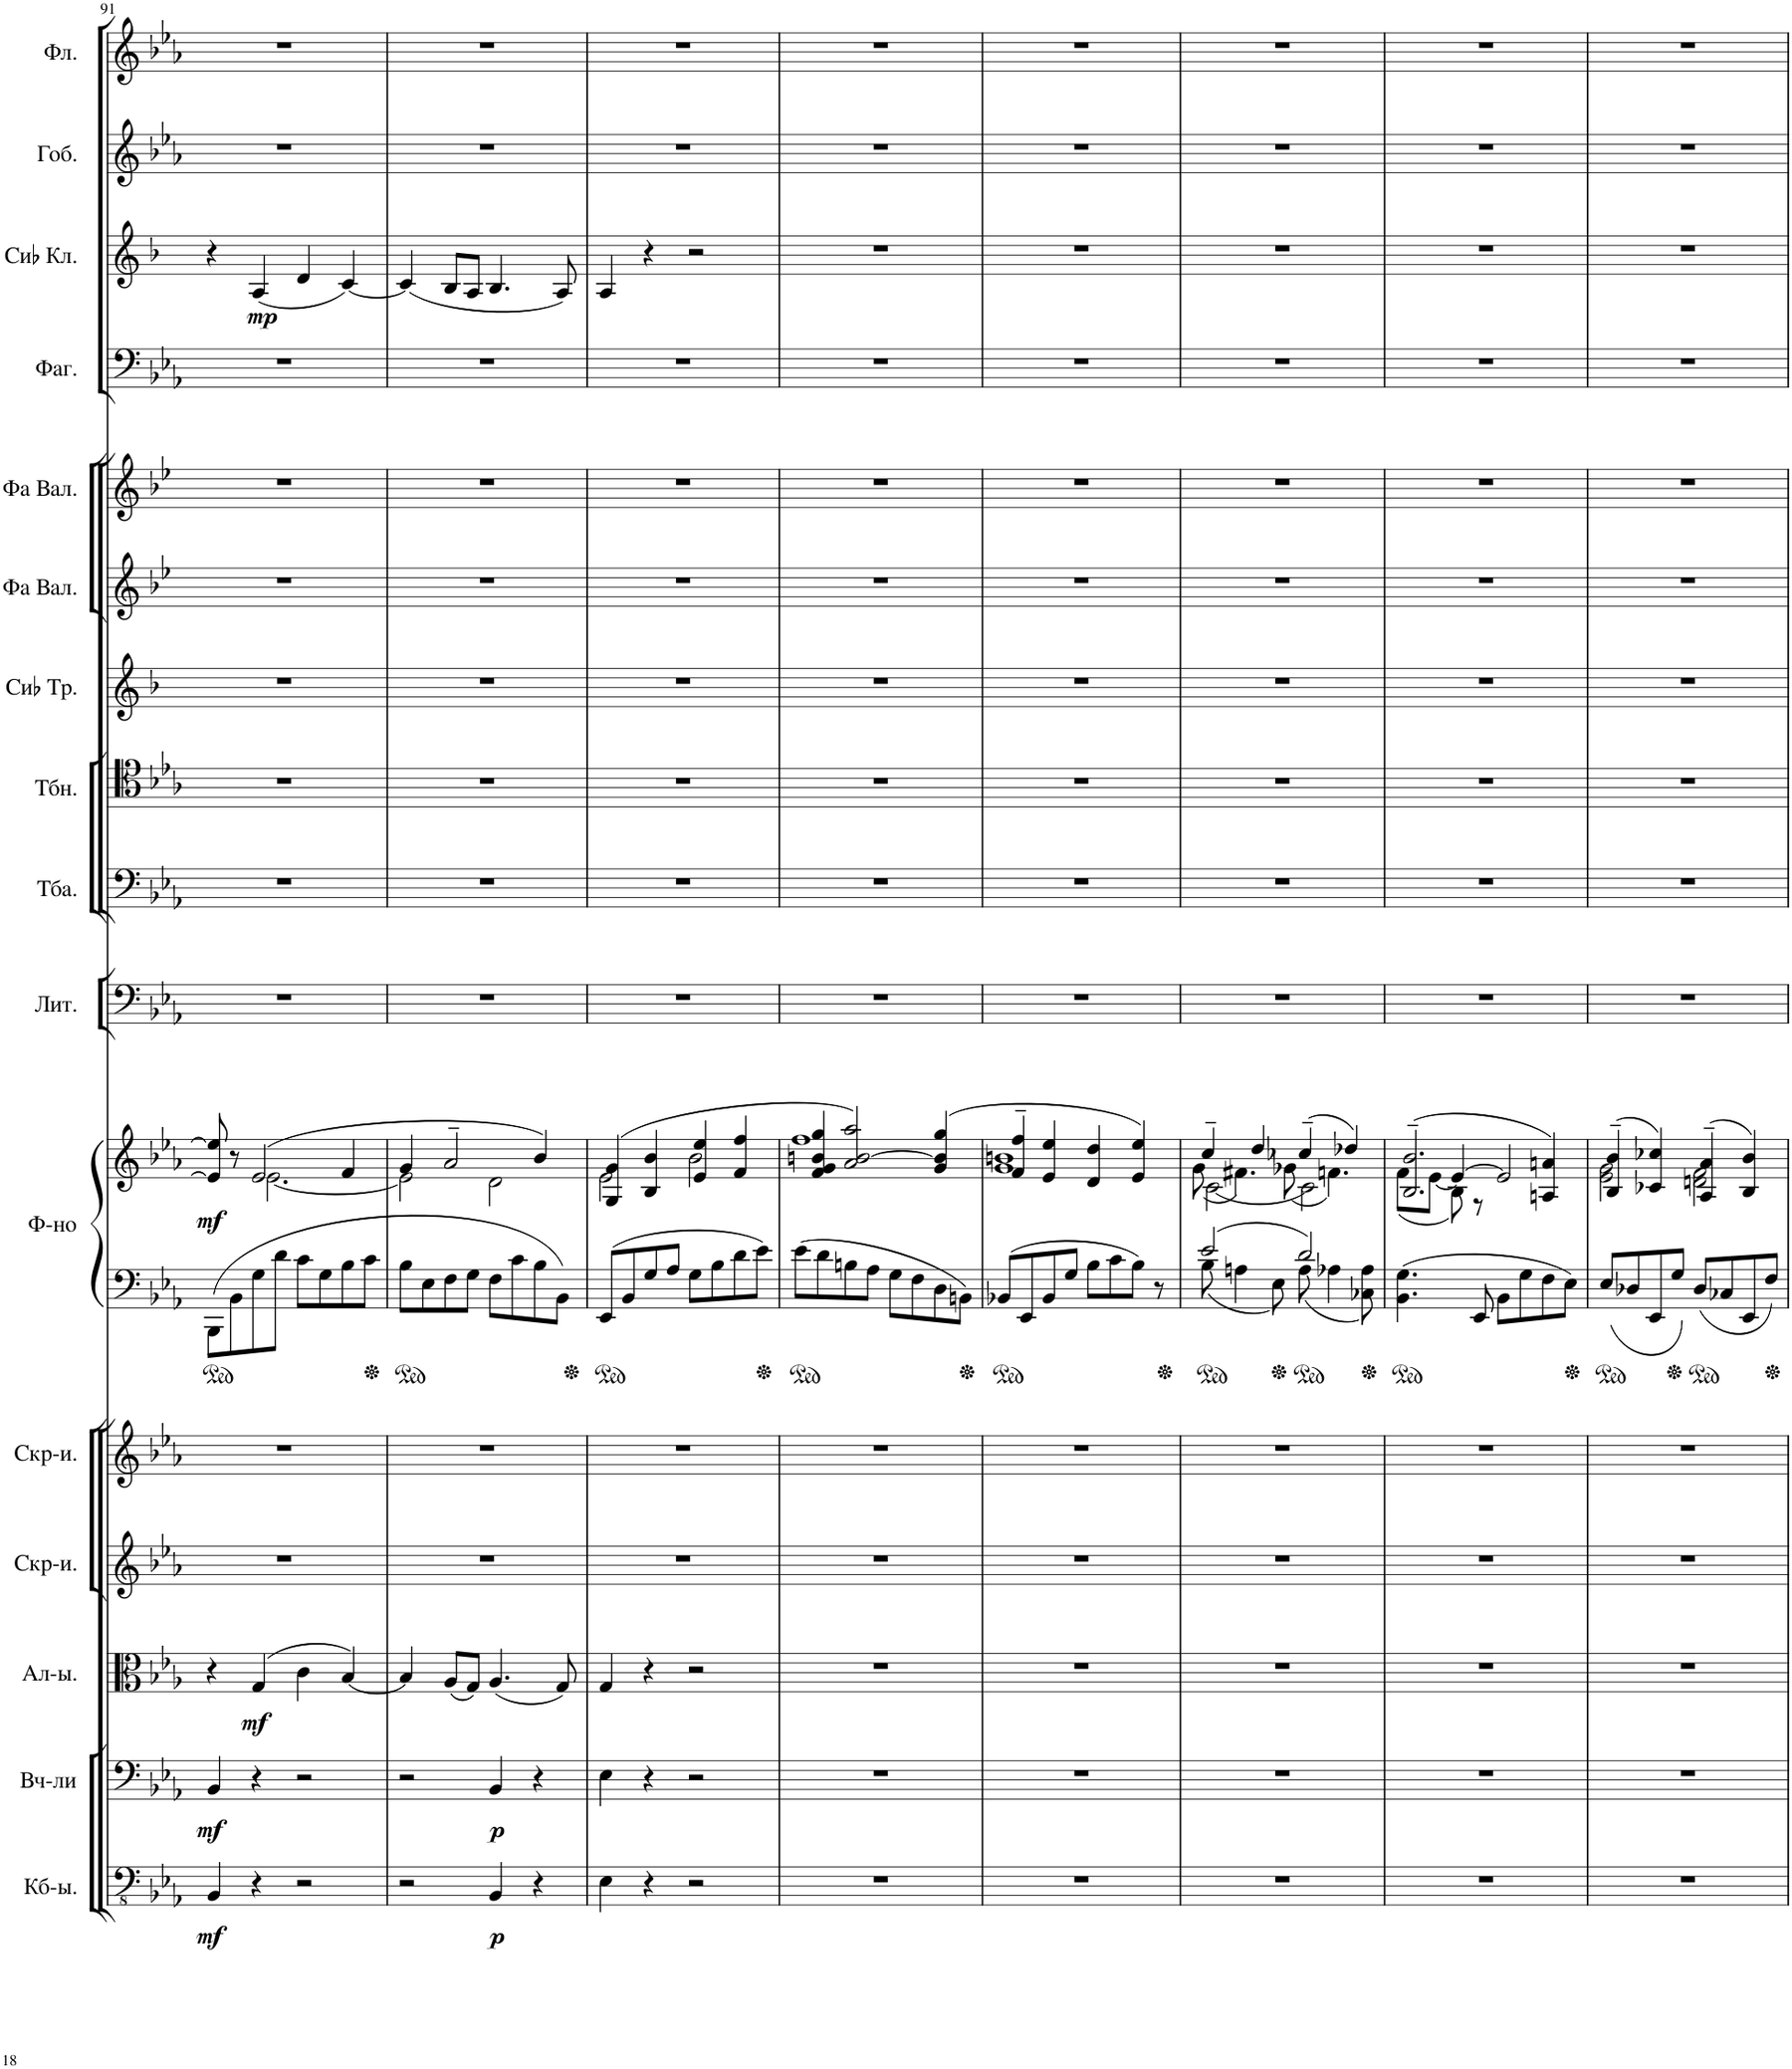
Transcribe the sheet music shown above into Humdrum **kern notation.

**kern	**dynam	**kern	**dynam	**kern	**dynam	**kern	**kern	**kern	**kern	**dynam	**kern	**kern	**kern	**kern	**kern	**kern	**kern	**kern	**dynam	**kern	**kern
*part16	*part16	*part15	*part15	*part14	*part14	*part13	*part12	*part11	*part11	*part11	*part10	*part9	*part8	*part7	*part6	*part5	*part4	*part3	*part3	*part2	*part1
*staff17	*staff17	*staff16	*staff16	*staff15	*staff15	*staff14	*staff13	*staff12	*staff11	*staff11/12	*staff10	*staff9	*staff8	*staff7	*staff6	*staff5	*staff4	*staff3	*staff3	*staff2	*staff1
*I"Контрабасы	*	*I"Виолончели	*	*I"Альты	*	*I"Скрипки	*I"Скрипки	*I"Рояль	*	*	*I"Литавры	*I"Туба	*I"Тромбон	*I"Сиb Труба	*I"Фа Валторна	*I"Фа Валторна	*I"Фагот	*I"Сиb Кларнет	*	*I"Гобой	*I"Флейта
*	*	*	*	*	*	*	*	*	*	*	*	*	*	*I'Сиb Тр.	*	*	*	*I'Сиb Кл.	*	*	*
!!LO:PB:g=z
*clefFv4	*	*clefF4	*	*clefC3	*	*clefG2	*clefG2	*clefF4	*clefG2	*	*clefF4	*clefF4	*clefC4	*clefG2	*clefG2	*clefG2	*clefF4	*clefG2	*	*clefG2	*clefG2
*	*	*	*	*	*	*	*	*	*	*	*	*	*	*Trd1c2	*Trd4c7	*Trd4c7	*	*Trd1c2	*	*	*
*k[b-e-a-]	*	*k[b-e-a-]	*	*k[b-e-a-]	*	*k[b-e-a-]	*k[b-e-a-]	*k[b-e-a-]	*k[b-e-a-]	*	*k[b-e-a-]	*k[b-e-a-]	*k[b-e-a-]	*k[b-]	*k[b-e-]	*k[b-e-]	*k[b-e-a-]	*k[b-]	*	*k[b-e-a-]	*k[b-e-a-]
*M2/2	*	*M2/2	*	*M2/2	*	*M2/2	*M2/2	*M2/2	*M2/2	*	*M2/2	*M2/2	*M2/2	*M2/2	*M2/2	*M2/2	*M2/2	*M2/2	*	*M2/2	*M2/2
*met(c|)	*	*met(c|)	*	*met(c|)	*	*met(c|)	*met(c|)	*met(c|)	*met(c|)	*	*met(c|)	*met(c|)	*met(c|)	*met(c|)	*met(c|)	*met(c|)	*met(c|)	*met(c|)	*	*met(c|)	*met(c|)
=91	=91	=91	=91	=91	=91	=91	=91	=91	=91	=91	=91	=91	=91	=91	=91	=91	=91	=91	=91	=91	=91
*	*	*	*	*	*	*	*	*	*^	*	*	*	*	*	*	*	*	*	*	*	*
!	!LO:DY:b	!	!LO:DY:b	!	!	!	!	!	!	!	!LO:DY:b	!	!	!	!	!	!	!	!	!	!	!
4BBB-/	mf	4BB-/	mf	4r	.	1r	1r	8BBB-\L	8e-/] 8ee-/]	4ryy	mf	1r	1r	1r	1r	1r	1r	1r	4r	.	1r	1r
.	.	.	.	.	.	.	.	8BB-\	8r	.	.	.	.	.	.	.	.	.	.	.	.	.
!	!	!	!	!	!LO:DY:b	!	!	!	!	!	!	!	!	!	!	!	!	!	!	!LO:DY:b	!	!
4r	.	4r	.	(4G/	mf	.	.	8G\	(2e-/	[2.e-\	.	.	.	.	.	.	.	.	(4A/	mp	.	.
.	.	.	.	.	.	.	.	8d\J	.	.	.	.	.	.	.	.	.	.	.	.	.	.
2r	.	2r	.	4c\	.	.	.	8c\L	.	.	.	.	.	.	.	.	.	.	4d/	.	.	.
.	.	.	.	.	.	.	.	8G\	.	.	.	.	.	.	.	.	.	.	.	.	.	.
.	.	.	.	[4B-/)	.	.	.	8B-\	4f/	.	.	.	.	.	.	.	.	.	[4c/)	.	.	.
.	.	.	.	.	.	.	.	8c\J	.	.	.	.	.	.	.	.	.	.	.	.	.	.
=92	=92	=92	=92	=92	=92	=92	=92	=92	=92	=92	=92	=92	=92	=92	=92	=92	=92	=92	=92	=92	=92	=92
2r	.	2r	.	4B-/]	.	1r	1r	8B-\L	4g/	2e-\]	.	1r	1r	1r	1r	1r	1r	1r	(4c/]	.	1r	1r
.	.	.	.	.	.	.	.	8E-\	.	.	.	.	.	.	.	.	.	.	.	.	.	.
.	.	.	.	(8A-/L	.	.	.	8F\	2a-~/	.	.	.	.	.	.	.	.	.	8B-/L	.	.	.
.	.	.	.	8G/J)	.	.	.	8G\J	.	.	.	.	.	.	.	.	.	.	8A/J	.	.	.
!	!LO:DY:b	!	!LO:DY:b	!	!	!	!	!	!	!	!	!	!	!	!	!	!	!	!	!	!	!
4BBB-/	p	4BB-/	p	(4.A-/	.	.	.	8F\L	.	2d\	.	.	.	.	.	.	.	.	4.B-/	.	.	.
.	.	.	.	.	.	.	.	8c\	.	.	.	.	.	.	.	.	.	.	.	.	.	.
4r	.	4r	.	.	.	.	.	8B-\	4b-/)	.	.	.	.	.	.	.	.	.	.	.	.	.
.	.	.	.	8G/)	.	.	.	8BB-\J	.	.	.	.	.	.	.	.	.	.	8A/)	.	.	.
=93	=93	=93	=93	=93	=93	=93	=93	=93	=93	=93	=93	=93	=93	=93	=93	=93	=93	=93	=93	=93	=93	=93
4EE-\	.	4E-\	.	4G/	.	1r	1r	8EE-/L	(4G/ 4g/	2e-\	.	1r	1r	1r	1r	1r	1r	1r	4A/	.	1r	1r
.	.	.	.	.	.	.	.	8BB-/	.	.	.	.	.	.	.	.	.	.	.	.	.	.
4r	.	4r	.	4r	.	.	.	8G/	4B-/ 4b-/	.	.	.	.	.	.	.	.	.	4r	.	.	.
.	.	.	.	.	.	.	.	8A-/J	.	.	.	.	.	.	.	.	.	.	.	.	.	.
2r	.	2r	.	2r	.	.	.	8G\L	4e-/ 4ee-/	2b-\	.	.	.	.	.	.	.	.	2r	.	.	.
.	.	.	.	.	.	.	.	8B-\	.	.	.	.	.	.	.	.	.	.	.	.	.	.
.	.	.	.	.	.	.	.	8d\	4f/ 4ff/	.	.	.	.	.	.	.	.	.	.	.	.	.
.	.	.	.	.	.	.	.	8e-\J	.	.	.	.	.	.	.	.	.	.	.	.	.	.
=94	=94	=94	=94	=94	=94	=94	=94	=94	=94	=94	=94	=94	=94	=94	=94	=94	=94	=94	=94	=94	=94	=94
1r	.	1r	.	1r	.	1r	1r	8e-\L	4f/ 4g/ 4bn/ 4gg/	1ff	.	1r	1r	1r	1r	1r	1r	1r	1r	.	1r	1r
.	.	.	.	.	.	.	.	8d\	.	.	.	.	.	.	.	.	.	.	.	.	.	.
.	.	.	.	.	.	.	.	8Bn\	2a-/ [2b/ 2aa-/)	.	.	.	.	.	.	.	.	.	.	.	.	.
.	.	.	.	.	.	.	.	8A-\J	.	.	.	.	.	.	.	.	.	.	.	.	.	.
.	.	.	.	.	.	.	.	8G\L	.	.	.	.	.	.	.	.	.	.	.	.	.	.
.	.	.	.	.	.	.	.	8F\	.	.	.	.	.	.	.	.	.	.	.	.	.	.
.	.	.	.	.	.	.	.	8D\	(4g/ 4b/] 4gg/	.	.	.	.	.	.	.	.	.	.	.	.	.
.	.	.	.	.	.	.	.	8BBn\J	.	.	.	.	.	.	.	.	.	.	.	.	.	.
=95	=95	=95	=95	=95	=95	=95	=95	=95	=95	=95	=95	=95	=95	=95	=95	=95	=95	=95	=95	=95	=95	=95
1r	.	1r	.	1r	.	1r	1r	8BB-X/L	4f/~ 4ff/~	1g 1bn	.	1r	1r	1r	1r	1r	1r	1r	1r	.	1r	1r
.	.	.	.	.	.	.	.	8EE-/	.	.	.	.	.	.	.	.	.	.	.	.	.	.
.	.	.	.	.	.	.	.	8BB-/	4e-/ 4ee-/	.	.	.	.	.	.	.	.	.	.	.	.	.
.	.	.	.	.	.	.	.	8G/J	.	.	.	.	.	.	.	.	.	.	.	.	.	.
.	.	.	.	.	.	.	.	8B-\L	4d/ 4dd/	.	.	.	.	.	.	.	.	.	.	.	.	.
.	.	.	.	.	.	.	.	8c\	.	.	.	.	.	.	.	.	.	.	.	.	.	.
.	.	.	.	.	.	.	.	8B-\J	4e-/ 4ee-/)	.	.	.	.	.	.	.	.	.	.	.	.	.
.	.	.	.	.	.	.	.	8r	.	.	.	.	.	.	.	.	.	.	.	.	.	.
=96	=96	=96	=96	=96	=96	=96	=96	=96	=96	=96	=96	=96	=96	=96	=96	=96	=96	=96	=96	=96	=96	=96
*	*	*	*	*	*	*	*	*^	*	*^	*	*	*	*	*	*	*	*	*	*	*	*
1r	.	1r	.	1r	.	1r	1r	2e-/	8B-\	4cc~/	(8g\	(2c\	.	1r	1r	1r	1r	1r	1r	1r	1r	.	1r	1r
.	.	.	.	.	.	.	.	.	4An\	.	4.f#X\)	.	.	.	.	.	.	.	.	.	.	.	.	.
.	.	.	.	.	.	.	.	.	.	4dd/	.	.	.	.	.	.	.	.	.	.	.	.	.	.
.	.	.	.	.	.	.	.	.	8E-\	.	.	.	.	.	.	.	.	.	.	.	.	.	.	.
.	.	.	.	.	.	.	.	2d/	8A\	(4cc-X~/	(8g-X\	2c\)	.	.	.	.	.	.	.	.	.	.	.	.
.	.	.	.	.	.	.	.	.	4A-X\	.	4.fn\)	.	.	.	.	.	.	.	.	.	.	.	.	.
.	.	.	.	.	.	.	.	.	.	4dd-X/)	.	.	.	.	.	.	.	.	.	.	.	.	.	.
.	.	.	.	.	.	.	.	.	8C-X\ 8A-\	.	.	.	.	.	.	.	.	.	.	.	.	.	.	.
*	*	*	*	*	*	*	*	*v	*v	*	*	*	*	*	*	*	*	*	*	*	*	*	*	*
=97	=97	=97	=97	=97	=97	=97	=97	=97	=97	=97	=97	=97	=97	=97	=97	=97	=97	=97	=97	=97	=97	=97	=97
1r	.	1r	.	1r	.	1r	1r	4.BB-\ 4.G\	(2.B-/~ 2.b-/~	(8f\L	4ryy	.	1r	1r	1r	1r	1r	1r	1r	1r	.	1r	1r
.	.	.	.	.	.	.	.	.	.	[8e-\J	.	.	.	.	.	.	.	.	.	.	.	.	.
.	.	.	.	.	.	.	.	.	.	4e-/_	8B-\)	.	.	.	.	.	.	.	.	.	.	.	.
.	.	.	.	.	.	.	.	8EE-/	.	.	8r	.	.	.	.	.	.	.	.	.	.	.	.
.	.	.	.	.	.	.	.	8BB-\L	.	2e-/]	2ryy	.	.	.	.	.	.	.	.	.	.	.	.
.	.	.	.	.	.	.	.	8G\	.	.	.	.	.	.	.	.	.	.	.	.	.	.	.
.	.	.	.	.	.	.	.	8F\	4An/ 4an/)	.	.	.	.	.	.	.	.	.	.	.	.	.	.
.	.	.	.	.	.	.	.	8E-\J	.	.	.	.	.	.	.	.	.	.	.	.	.	.	.
*	*	*	*	*	*	*	*	*	*	*v	*v	*	*	*	*	*	*	*	*	*	*	*	*
=98	=98	=98	=98	=98	=98	=98	=98	=98	=98	=98	=98	=98	=98	=98	=98	=98	=98	=98	=98	=98	=98	=98
1r	.	1r	.	1r	.	1r	1r	8E-/L	(4B-/~ 4b-/~	2e-\ 2g\	.	1r	1r	1r	1r	1r	1r	1r	1r	.	1r	1r
.	.	.	.	.	.	.	.	8D-X/	.	.	.	.	.	.	.	.	.	.	.	.	.	.
.	.	.	.	.	.	.	.	8EE-/	4c-X/ 4cc-X/)	.	.	.	.	.	.	.	.	.	.	.	.	.
.	.	.	.	.	.	.	.	8G/J	.	.	.	.	.	.	.	.	.	.	.	.	.	.
.	.	.	.	.	.	.	.	8D-/L	(4A-/~ 4a-/~	2dn\ 2f\	.	.	.	.	.	.	.	.	.	.	.	.
.	.	.	.	.	.	.	.	8C-X/	.	.	.	.	.	.	.	.	.	.	.	.	.	.
.	.	.	.	.	.	.	.	8EE-/	4B-/ 4b-/)	.	.	.	.	.	.	.	.	.	.	.	.	.
.	.	.	.	.	.	.	.	8F/J	.	.	.	.	.	.	.	.	.	.	.	.	.	.
*	*	*	*	*	*	*	*	*	*v	*v	*	*	*	*	*	*	*	*	*	*	*	*
=	=	=	=	=	=	=	=	=	=	=	=	=	=	=	=	=	=	=	=	=	=
*-	*-	*-	*-	*-	*-	*-	*-	*-	*-	*-	*-	*-	*-	*-	*-	*-	*-	*-	*-	*-	*-
